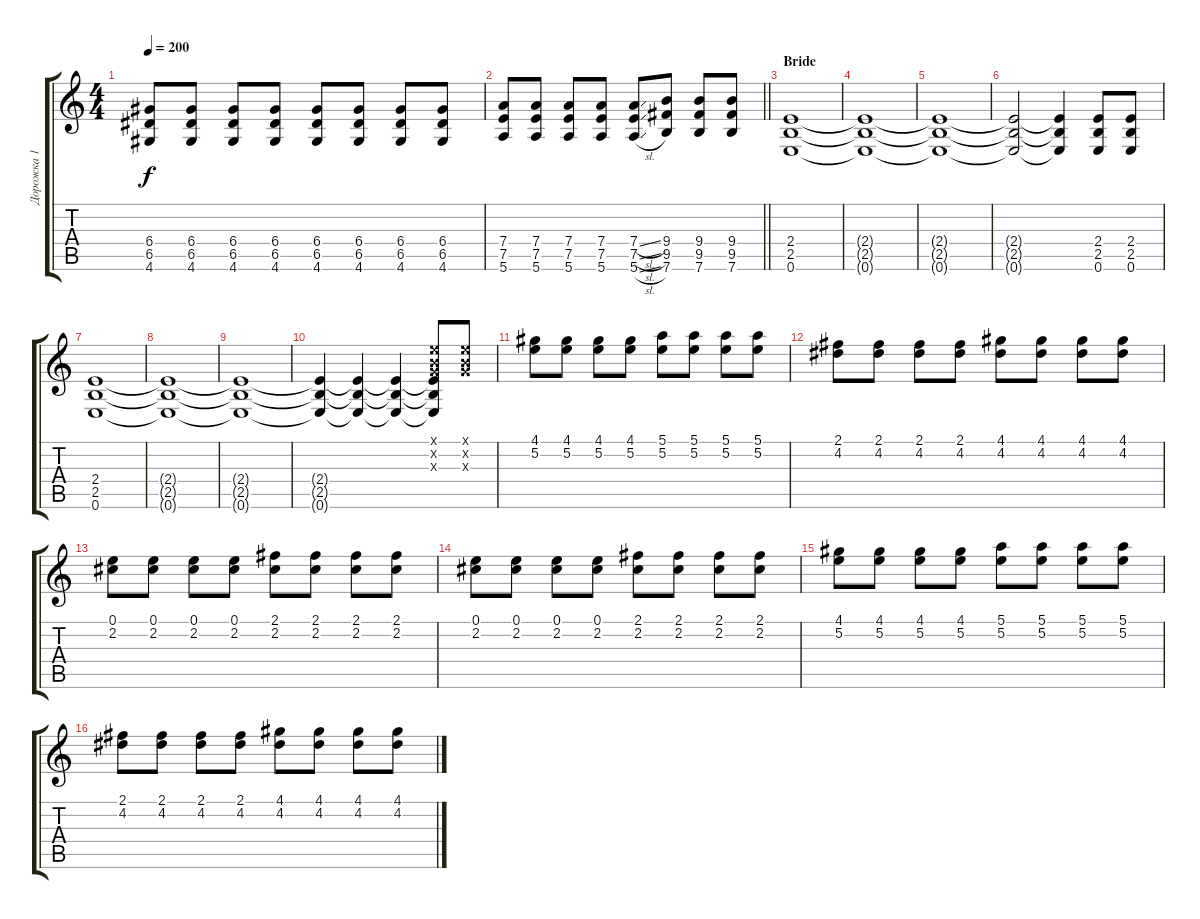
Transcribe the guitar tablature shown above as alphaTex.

\track ("Дорожка 1" "Дорожка 1") {instrument distortionguitar}
\staff {score tabs}
\tuning (E4 B3 G3 D3 A2 E2) {hide}
\ts (4 4)
\tempo 200
\clef g2
\ks c
(6.4 6.5 4.6).8{dy f} (6.4 6.5 4.6).8 (6.4 6.5 4.6).8 (6.4 6.5 4.6).8 (6.4 6.5 4.6).8 (6.4 6.5 4.6).8 (6.4 6.5 4.6).8 (6.4 6.5 4.6).8 |
\barLineRight lightlight
(7.4 7.5 5.6).8 (7.4 7.5 5.6).8 (7.4 7.5 5.6).8 (7.4 7.5 5.6).8 (7.4{sl} 7.5{sl} 5.6{sl}).8 (9.4 9.5 7.6).8 (9.4 9.5 7.6).8 (9.4 9.5 7.6).8 |
\section ("" "Bride")
(2.4 2.5 0.6).1 |
(2.4{t} 2.5{t} 0.6{t}).1 |
(2.4{t} 2.5{t} 0.6{t}).1 |
(2.4{t} 2.5{t} 0.6{t}).2 (2.4{t} 2.5{t} 0.6{t}).4 (2.4 2.5 0.6).8 (2.4 2.5 0.6).8 |
(2.4 2.5 0.6).1 |
(2.4{t} 2.5{t} 0.6{t}).1 |
(2.4{t} 2.5{t} 0.6{t}).1 |
(2.4{t} 2.5{t} 0.6{t}).4 (2.4{t} 2.5{t} 0.6{t}).4 (2.4{t} 2.5{t} 0.6{t}).4 (0.1{x} 0.2{x} 0.3{x} 2.4{t} 2.5{t} 0.6{t}).8 (0.1{x} 0.2{x} 0.3{x}).8 |
(4.1 5.2).8 (4.1 5.2).8 (4.1 5.2).8 (4.1 5.2).8 (5.1 5.2).8 (5.1 5.2).8 (5.1 5.2).8 (5.1 5.2).8 |
(2.1 4.2).8 (2.1 4.2).8 (2.1 4.2).8 (2.1 4.2).8 (4.1 4.2).8 (4.1 4.2).8 (4.1 4.2).8 (4.1 4.2).8 |
(0.1 2.2).8 (0.1 2.2).8 (0.1 2.2).8 (0.1 2.2).8 (2.1 2.2).8 (2.1 2.2).8 (2.1 2.2).8 (2.1 2.2).8 |
(0.1 2.2).8 (0.1 2.2).8 (0.1 2.2).8 (0.1 2.2).8 (2.1 2.2).8 (2.1 2.2).8 (2.1 2.2).8 (2.1 2.2).8 |
(4.1 5.2).8 (4.1 5.2).8 (4.1 5.2).8 (4.1 5.2).8 (5.1 5.2).8 (5.1 5.2).8 (5.1 5.2).8 (5.1 5.2).8 |
(2.1 4.2).8 (2.1 4.2).8 (2.1 4.2).8 (2.1 4.2).8 (4.1 4.2).8 (4.1 4.2).8 (4.1 4.2).8 (4.1 4.2).8
